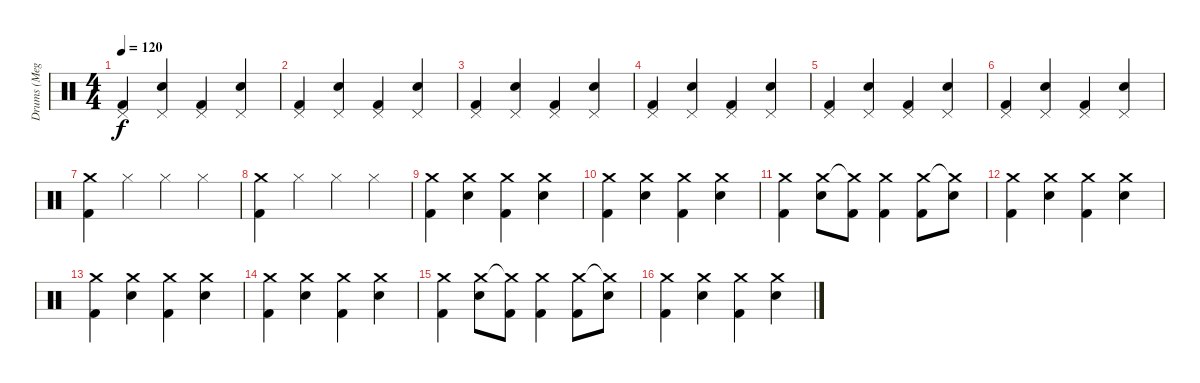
\track ("Drums (Meg White)" "Drums (Meg") {instrument percussion}
\staff {score}
\articulation defaults
\ts (4 4)
\tempo 120
\clef neutral
\ks c
("Pedal Hi-Hat (hit)" "Kick (hit) 2").4{dy f} ("Pedal Hi-Hat (hit)" "Snare (hit) 2").4 ("Pedal Hi-Hat (hit)" "Kick (hit) 2").4 ("Pedal Hi-Hat (hit)" "Snare (hit) 2").4 |
("Pedal Hi-Hat (hit)" "Kick (hit) 2").4 ("Pedal Hi-Hat (hit)" "Snare (hit) 2").4 ("Pedal Hi-Hat (hit)" "Kick (hit) 2").4 ("Pedal Hi-Hat (hit)" "Snare (hit) 2").4 |
("Pedal Hi-Hat (hit)" "Kick (hit) 2").4 ("Pedal Hi-Hat (hit)" "Snare (hit) 2").4 ("Pedal Hi-Hat (hit)" "Kick (hit) 2").4 ("Pedal Hi-Hat (hit)" "Snare (hit) 2").4 |
("Pedal Hi-Hat (hit)" "Kick (hit) 2").4 ("Pedal Hi-Hat (hit)" "Snare (hit) 2").4 ("Pedal Hi-Hat (hit)" "Kick (hit) 2").4 ("Pedal Hi-Hat (hit)" "Snare (hit) 2").4 |
("Pedal Hi-Hat (hit)" "Kick (hit) 2").4 ("Pedal Hi-Hat (hit)" "Snare (hit) 2").4 ("Pedal Hi-Hat (hit)" "Kick (hit) 2").4 ("Pedal Hi-Hat (hit)" "Snare (hit) 2").4 |
("Pedal Hi-Hat (hit)" "Kick (hit) 2").4 ("Pedal Hi-Hat (hit)" "Snare (hit) 2").4 ("Pedal Hi-Hat (hit)" "Kick (hit) 2").4 ("Pedal Hi-Hat (hit)" "Snare (hit) 2").4 |
("Crash medium (hit)" "Kick (hit) 2").4 "Hi-Hat (closed)".4 "Hi-Hat (closed)".4 "Hi-Hat (closed)".4 |
("Crash medium (hit)" "Kick (hit) 2").4 "Hi-Hat (closed)".4 "Hi-Hat (closed)".4 "Hi-Hat (closed)".4 |
("Crash medium (hit)" "Kick (hit) 2").4 ("Crash medium (hit)" "Snare (hit) 2").4 ("Crash medium (hit)" "Kick (hit) 2").4 ("Crash medium (hit)" "Snare (hit) 2").4 |
("Crash medium (hit)" "Kick (hit) 2").4 ("Crash medium (hit)" "Snare (hit) 2").4 ("Crash medium (hit)" "Kick (hit) 2").4 ("Crash medium (hit)" "Snare (hit) 2").4 |
("Crash medium (hit)" "Kick (hit) 2").4 ("Crash medium (hit)" "Snare (hit) 2").8 ("Crash medium (hit)"{t} "Kick (hit) 2").8 ("Crash medium (hit)" "Kick (hit) 2").4 ("Crash medium (hit)" "Kick (hit) 2").8 ("Crash medium (hit)"{t} "Snare (hit) 2").8 |
("Crash medium (hit)" "Kick (hit) 2").4 ("Crash medium (hit)" "Snare (hit) 2").4 ("Crash medium (hit)" "Kick (hit) 2").4 ("Crash medium (hit)" "Snare (hit) 2").4 |
("Crash medium (hit)" "Kick (hit) 2").4 ("Crash medium (hit)" "Snare (hit) 2").4 ("Crash medium (hit)" "Kick (hit) 2").4 ("Crash medium (hit)" "Snare (hit) 2").4 |
("Crash medium (hit)" "Kick (hit) 2").4 ("Crash medium (hit)" "Snare (hit) 2").4 ("Crash medium (hit)" "Kick (hit) 2").4 ("Crash medium (hit)" "Snare (hit) 2").4 |
("Crash medium (hit)" "Kick (hit) 2").4 ("Crash medium (hit)" "Snare (hit) 2").8 ("Crash medium (hit)"{t} "Kick (hit) 2").8 ("Crash medium (hit)" "Kick (hit) 2").4 ("Crash medium (hit)" "Kick (hit) 2").8 ("Crash medium (hit)"{t} "Snare (hit) 2").8 |
("Crash medium (hit)" "Kick (hit) 2").4 ("Crash medium (hit)" "Snare (hit) 2").4 ("Crash medium (hit)" "Kick (hit) 2").4 ("Crash medium (hit)" "Snare (hit) 2").4
